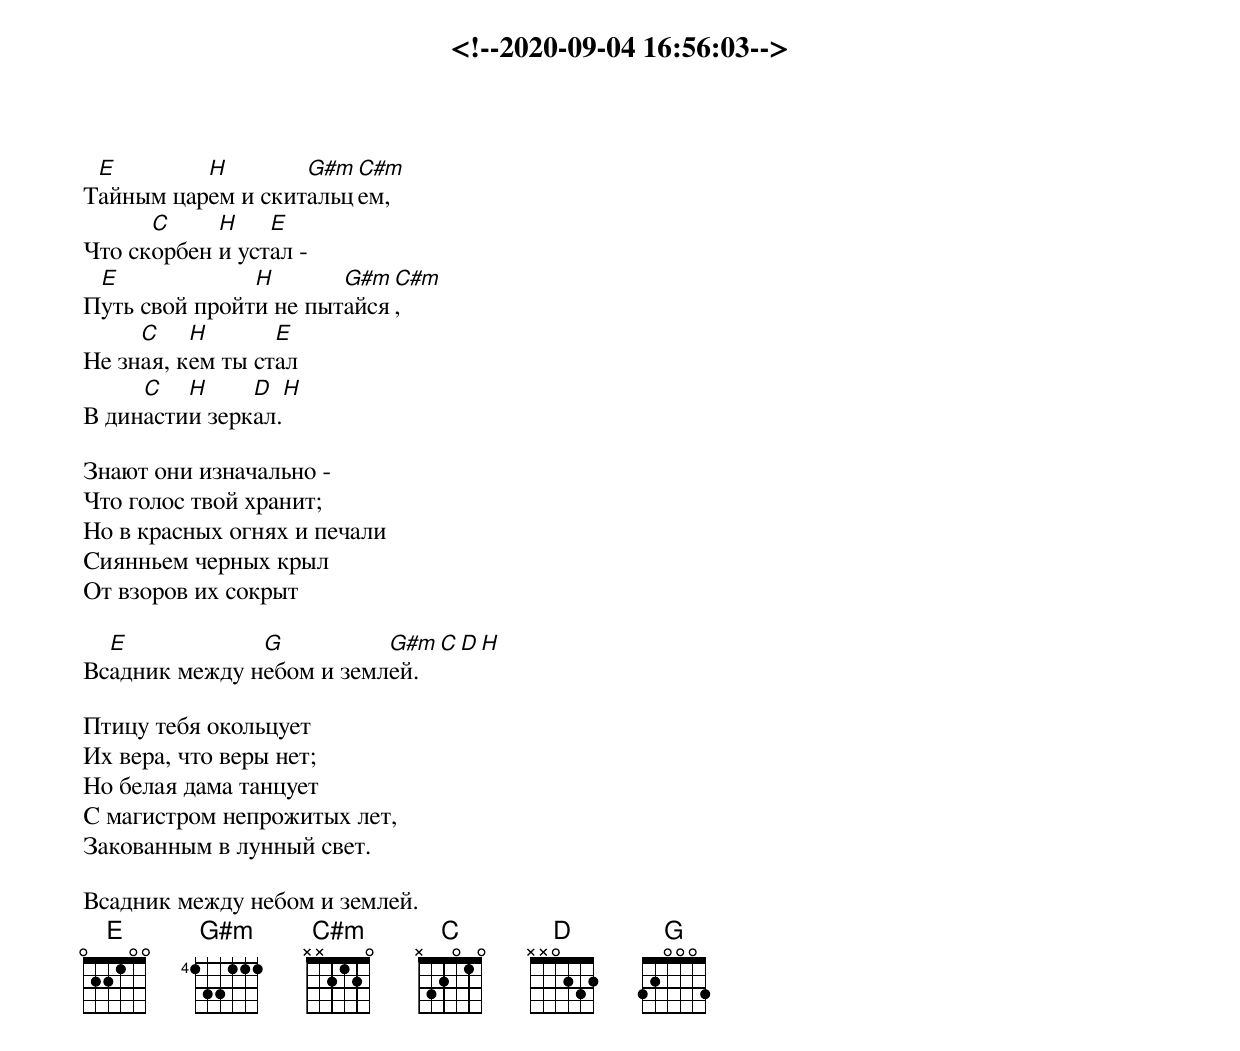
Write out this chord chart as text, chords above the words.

<!--2020-09-04 16:56:03-->
 E        H        G#m C#m
Тайным царем и скитальцем,
      C     H    E
Что скорбен и устал -
 E             H       G#m C#m
Путь свой пройти не пытайся,
     C    H       E
Не зная, кем ты стал
     C   H     D   H
В династии зеркал.

Знают они изначально -
Что голос твой хранит;
Но в красных огнях и печали
Сиянньем черных крыл
От взоров их сокрыт

  E            G          G#m C D H
Всадник между небом и землей.

Птицу тебя окольцует
Их вера, что веры нет;
Но белая дама танцует
С магистром непрожитых лет,
Закованным в лунный свет.

Всадник между небом и землей.
